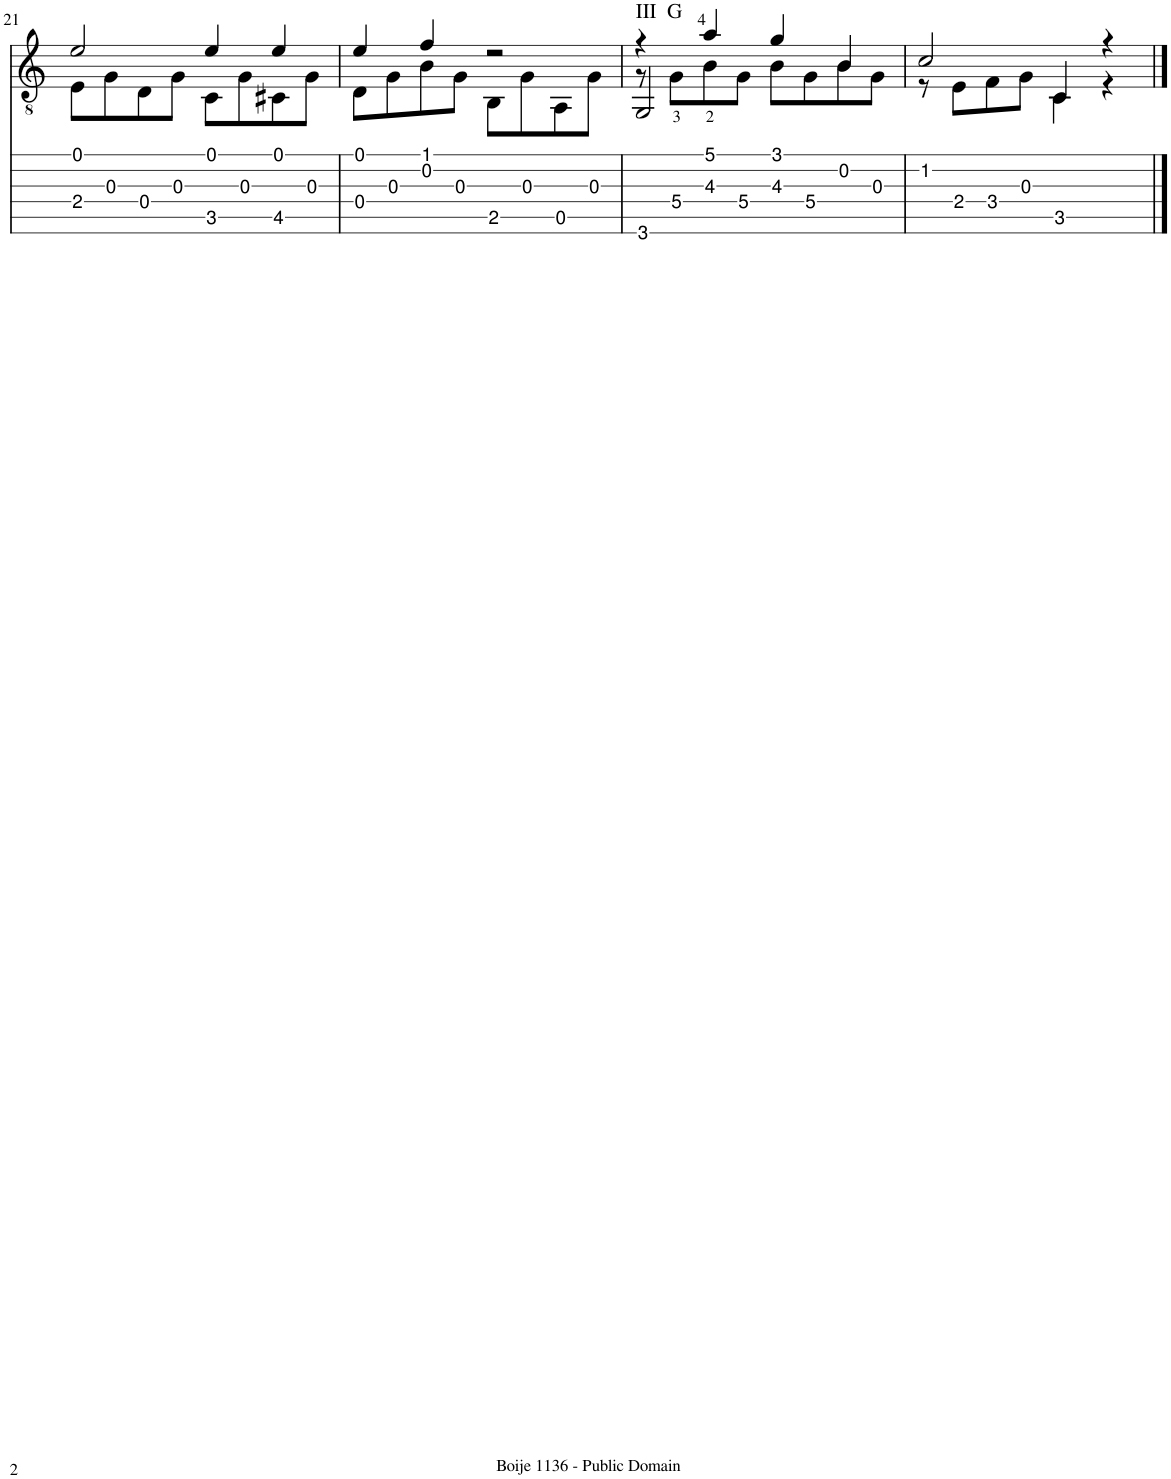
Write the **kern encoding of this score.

**kern	**kern
*part1	*part1
*staff2	*staff1
*I"Guitar	*
*I'Guit.	*
!!LO:PB:g=z
*	*clefGv2
*k[]	*k[]
*M4/4	*M4/4
=21	=21
*^	*^
2e	8EL	2e/	8E\L
.	8GJ	.	8G\
.	8DL	.	8D\
.	8GJ	.	8G\J
4e	8CL	4e/	8C\L
.	8GJ	.	8G\
4e	8C#L	4e/	8C#X\
.	8GJ	.	8G\J
=22	=22	=22	=22
4e	8DL	4e/	8D\L
.	8GJ	.	8G\
4f	8BL	4f/	8B\
.	8GJ	.	8G\J
2r	8BBL	2r	8BB\L
.	8GJ	.	8G\
.	8AAL	.	8AA\
.	8GJ	.	8G\J
=23	=23	=23	=23
*	*^	*	*^
!	!	!	!LO:TX:a:t=III  G	!	!
4r	8r	2GG	4r	8r	2GG/
.	8G	.	.	8G\L	.
4a	8BL	.	4a/	8B\	.
.	8GJ	.	.	8G\J	.
4g	8BL	2ryy	4g/	8B\L	2ryy
.	8GJ	.	.	8G\	.
4B	8BL	.	4B/	8B\	.
.	8GJ	.	.	8G\J	.
*	*v	*v	*	*	*
*	*	*	*v	*v
=24	=24	=24	=24
2c	8r	2c/	8r
.	8E	.	8E\L
.	8FL	.	8F\
.	8GJ	.	8G\J
4C	4C	4C/	4C\
4r	4r	4r	4r
*v	*v	*	*
*	*v	*v
==	==
*-	*-
